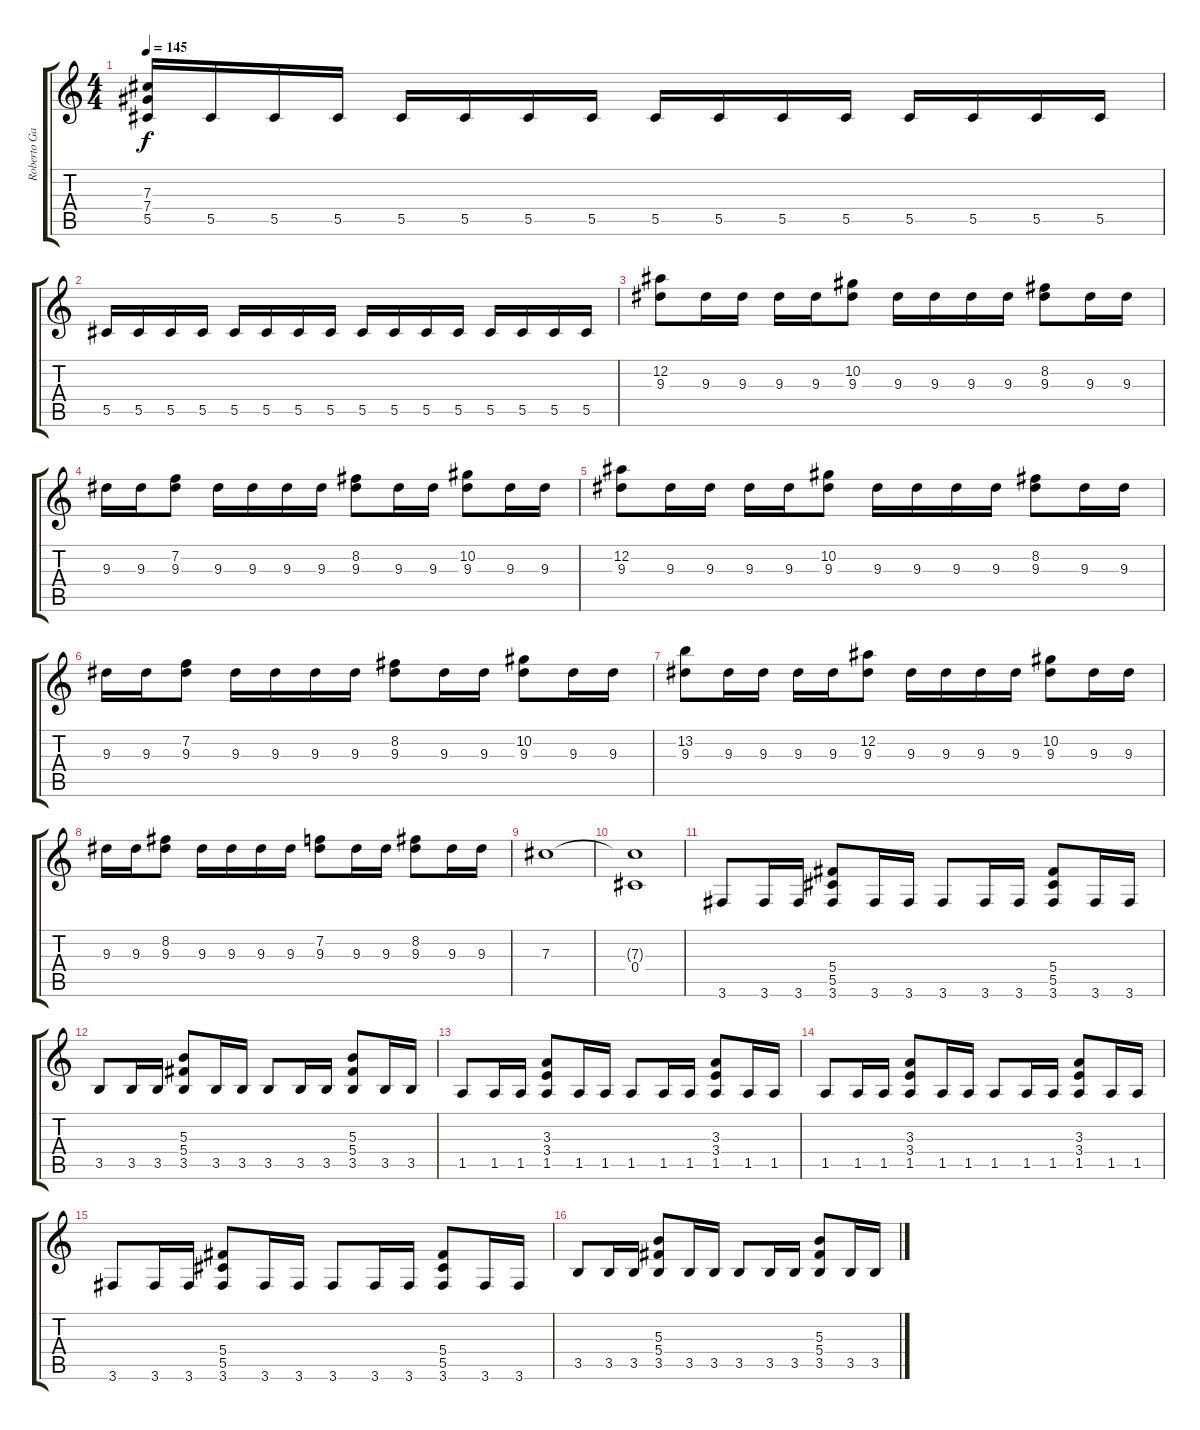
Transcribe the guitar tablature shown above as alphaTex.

\track ("Roberto García" "Roberto Ga") {instrument distortionguitar}
\staff {score tabs}
\tuning (Eb4 Bb3 Gb3 Db3 Ab2 Eb2) {hide}
\ts (4 4)
\tempo 145
\clef g2
\ks c
(7.3 7.4 5.5).16{dy f} 5.5.16 5.5.16 5.5.16 5.5.16 5.5.16 5.5.16 5.5.16 5.5.16 5.5.16 5.5.16 5.5.16 5.5.16 5.5.16 5.5.16 5.5.16 |
5.5.16 5.5.16 5.5.16 5.5.16 5.5.16 5.5.16 5.5.16 5.5.16 5.5.16 5.5.16 5.5.16 5.5.16 5.5.16 5.5.16 5.5.16 5.5.16 |
(12.2 9.3).8 9.3.16 9.3.16 9.3.16 9.3.16 (10.2 9.3).8 9.3.16 9.3.16 9.3.16 9.3.16 (8.2 9.3).8 9.3.16 9.3.16 |
9.3.16 9.3.16 (7.2 9.3).8 9.3.16 9.3.16 9.3.16 9.3.16 (8.2 9.3).8 9.3.16 9.3.16 (10.2 9.3).8 9.3.16 9.3.16 |
(12.2 9.3).8 9.3.16 9.3.16 9.3.16 9.3.16 (10.2 9.3).8 9.3.16 9.3.16 9.3.16 9.3.16 (8.2 9.3).8 9.3.16 9.3.16 |
9.3.16 9.3.16 (7.2 9.3).8 9.3.16 9.3.16 9.3.16 9.3.16 (8.2 9.3).8 9.3.16 9.3.16 (10.2 9.3).8 9.3.16 9.3.16 |
(13.2 9.3).8 9.3.16 9.3.16 9.3.16 9.3.16 (12.2 9.3).8 9.3.16 9.3.16 9.3.16 9.3.16 (10.2 9.3).8 9.3.16 9.3.16 |
9.3.16 9.3.16 (8.2 9.3).8 9.3.16 9.3.16 9.3.16 9.3.16 (7.2 9.3).8 9.3.16 9.3.16 (8.2 9.3).8 9.3.16 9.3.16 |
7.3.1 |
(7.3{t} 0.4).1 |
3.6.8 3.6.16 3.6.16 (5.4 5.5 3.6).8 3.6.16 3.6.16 3.6.8 3.6.16 3.6.16 (5.4 5.5 3.6).8 3.6.16 3.6.16 |
3.5.8 3.5.16 3.5.16 (5.3 5.4 3.5).8 3.5.16 3.5.16 3.5.8 3.5.16 3.5.16 (5.3 5.4 3.5).8 3.5.16 3.5.16 |
1.5.8 1.5.16 1.5.16 (3.3 3.4 1.5).8 1.5.16 1.5.16 1.5.8 1.5.16 1.5.16 (3.3 3.4 1.5).8 1.5.16 1.5.16 |
1.5.8 1.5.16 1.5.16 (3.3 3.4 1.5).8 1.5.16 1.5.16 1.5.8 1.5.16 1.5.16 (3.3 3.4 1.5).8 1.5.16 1.5.16 |
3.6.8 3.6.16 3.6.16 (5.4 5.5 3.6).8 3.6.16 3.6.16 3.6.8 3.6.16 3.6.16 (5.4 5.5 3.6).8 3.6.16 3.6.16 |
3.5.8 3.5.16 3.5.16 (5.3 5.4 3.5).8 3.5.16 3.5.16 3.5.8 3.5.16 3.5.16 (5.3 5.4 3.5).8 3.5.16 3.5.16
